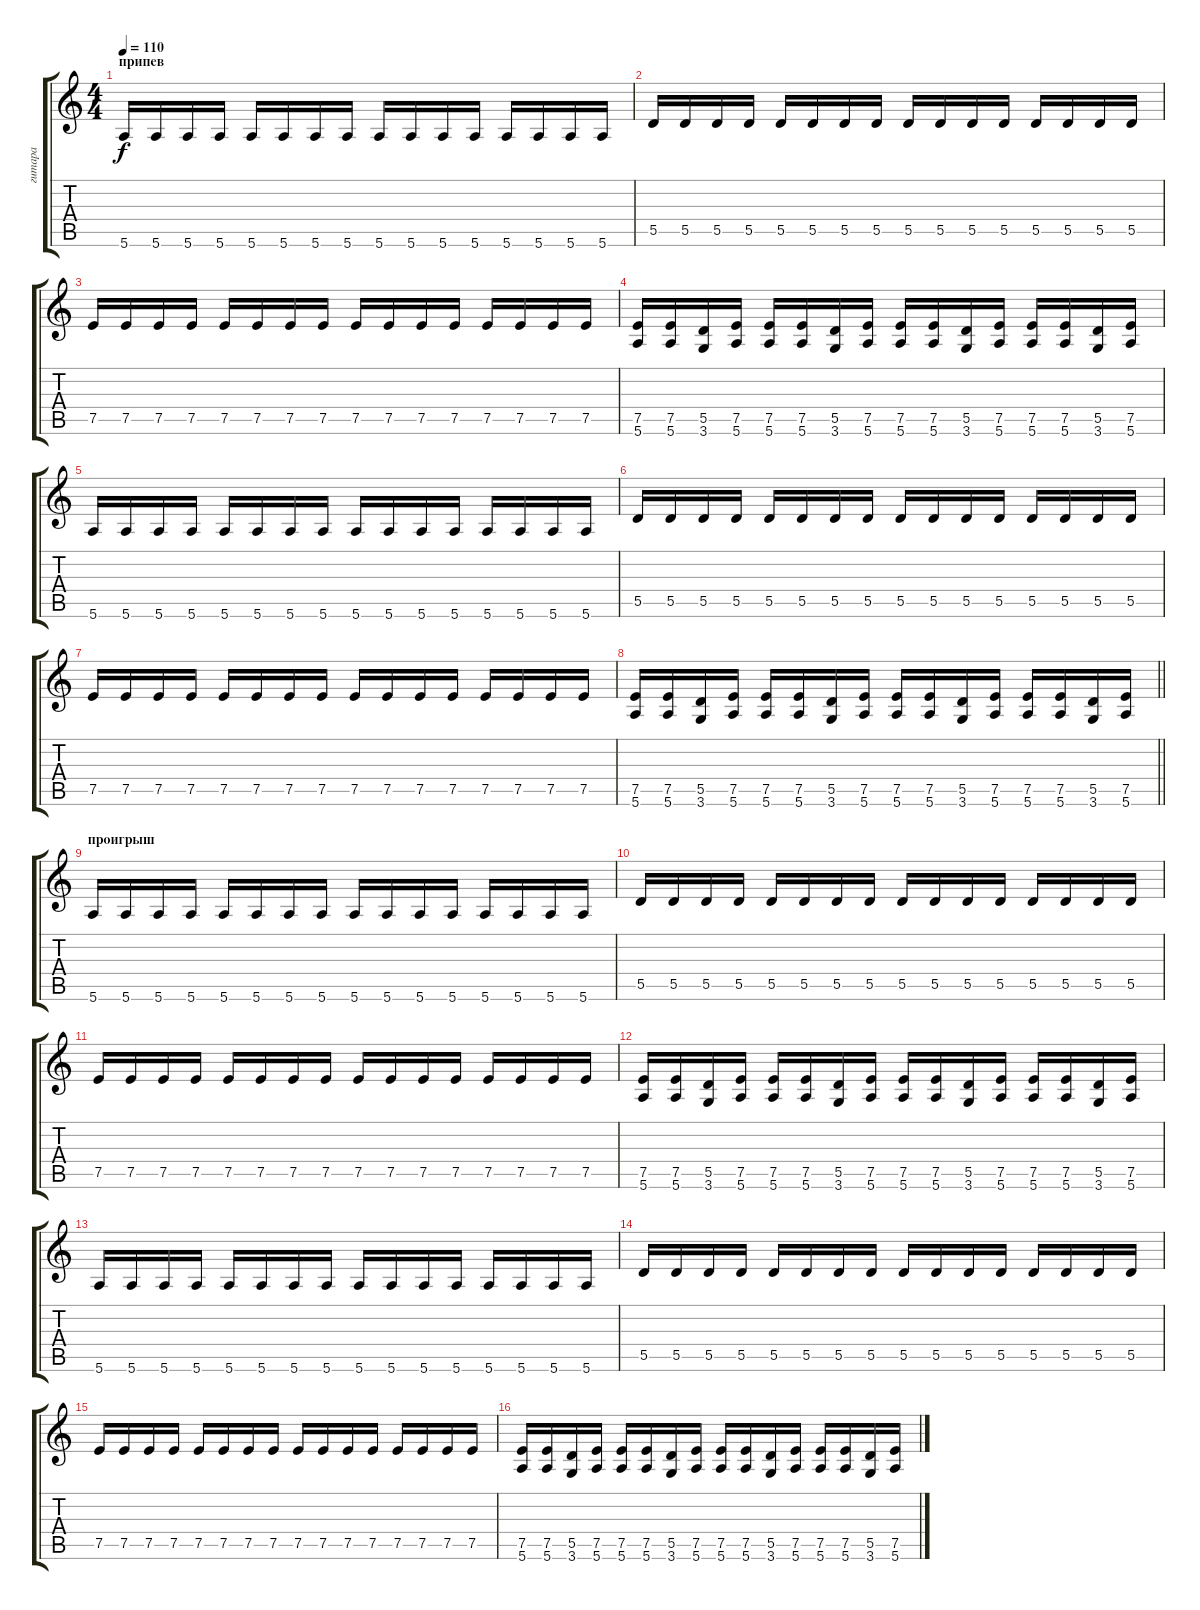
\track ("гитара" "гитара") {instrument distortionguitar}
\staff {score tabs}
\tuning (E4 B3 G3 D3 A2 E2) {hide}
\ts (4 4)
\section ("" "припев")
\tempo 110
\clef g2
\ks c
5.6.16{dy f} 5.6.16 5.6.16 5.6.16 5.6.16 5.6.16 5.6.16 5.6.16 5.6.16 5.6.16 5.6.16 5.6.16 5.6.16 5.6.16 5.6.16 5.6.16 |
5.5.16 5.5.16 5.5.16 5.5.16 5.5.16 5.5.16 5.5.16 5.5.16 5.5.16 5.5.16 5.5.16 5.5.16 5.5.16 5.5.16 5.5.16 5.5.16 |
7.5.16 7.5.16 7.5.16 7.5.16 7.5.16 7.5.16 7.5.16 7.5.16 7.5.16 7.5.16 7.5.16 7.5.16 7.5.16 7.5.16 7.5.16 7.5.16 |
(7.5 5.6).16 (7.5 5.6).16 (5.5 3.6).16 (7.5 5.6).16 (7.5 5.6).16 (7.5 5.6).16 (5.5 3.6).16 (7.5 5.6).16 (7.5 5.6).16 (7.5 5.6).16 (5.5 3.6).16 (7.5 5.6).16 (7.5 5.6).16 (7.5 5.6).16 (5.5 3.6).16 (7.5 5.6).16 |
5.6.16 5.6.16 5.6.16 5.6.16 5.6.16 5.6.16 5.6.16 5.6.16 5.6.16 5.6.16 5.6.16 5.6.16 5.6.16 5.6.16 5.6.16 5.6.16 |
5.5.16 5.5.16 5.5.16 5.5.16 5.5.16 5.5.16 5.5.16 5.5.16 5.5.16 5.5.16 5.5.16 5.5.16 5.5.16 5.5.16 5.5.16 5.5.16 |
7.5.16 7.5.16 7.5.16 7.5.16 7.5.16 7.5.16 7.5.16 7.5.16 7.5.16 7.5.16 7.5.16 7.5.16 7.5.16 7.5.16 7.5.16 7.5.16 |
\barLineRight lightlight
(7.5 5.6).16 (7.5 5.6).16 (5.5 3.6).16 (7.5 5.6).16 (7.5 5.6).16 (7.5 5.6).16 (5.5 3.6).16 (7.5 5.6).16 (7.5 5.6).16 (7.5 5.6).16 (5.5 3.6).16 (7.5 5.6).16 (7.5 5.6).16 (7.5 5.6).16 (5.5 3.6).16 (7.5 5.6).16 |
\section ("" "проигрыш")
5.6.16 5.6.16 5.6.16 5.6.16 5.6.16 5.6.16 5.6.16 5.6.16 5.6.16 5.6.16 5.6.16 5.6.16 5.6.16 5.6.16 5.6.16 5.6.16 |
5.5.16 5.5.16 5.5.16 5.5.16 5.5.16 5.5.16 5.5.16 5.5.16 5.5.16 5.5.16 5.5.16 5.5.16 5.5.16 5.5.16 5.5.16 5.5.16 |
7.5.16 7.5.16 7.5.16 7.5.16 7.5.16 7.5.16 7.5.16 7.5.16 7.5.16 7.5.16 7.5.16 7.5.16 7.5.16 7.5.16 7.5.16 7.5.16 |
(7.5 5.6).16 (7.5 5.6).16 (5.5 3.6).16 (7.5 5.6).16 (7.5 5.6).16 (7.5 5.6).16 (5.5 3.6).16 (7.5 5.6).16 (7.5 5.6).16 (7.5 5.6).16 (5.5 3.6).16 (7.5 5.6).16 (7.5 5.6).16 (7.5 5.6).16 (5.5 3.6).16 (7.5 5.6).16 |
5.6.16 5.6.16 5.6.16 5.6.16 5.6.16 5.6.16 5.6.16 5.6.16 5.6.16 5.6.16 5.6.16 5.6.16 5.6.16 5.6.16 5.6.16 5.6.16 |
5.5.16 5.5.16 5.5.16 5.5.16 5.5.16 5.5.16 5.5.16 5.5.16 5.5.16 5.5.16 5.5.16 5.5.16 5.5.16 5.5.16 5.5.16 5.5.16 |
7.5.16 7.5.16 7.5.16 7.5.16 7.5.16 7.5.16 7.5.16 7.5.16 7.5.16 7.5.16 7.5.16 7.5.16 7.5.16 7.5.16 7.5.16 7.5.16 |
(7.5 5.6).16 (7.5 5.6).16 (5.5 3.6).16 (7.5 5.6).16 (7.5 5.6).16 (7.5 5.6).16 (5.5 3.6).16 (7.5 5.6).16 (7.5 5.6).16 (7.5 5.6).16 (5.5 3.6).16 (7.5 5.6).16 (7.5 5.6).16 (7.5 5.6).16 (5.5 3.6).16 (7.5 5.6).16
